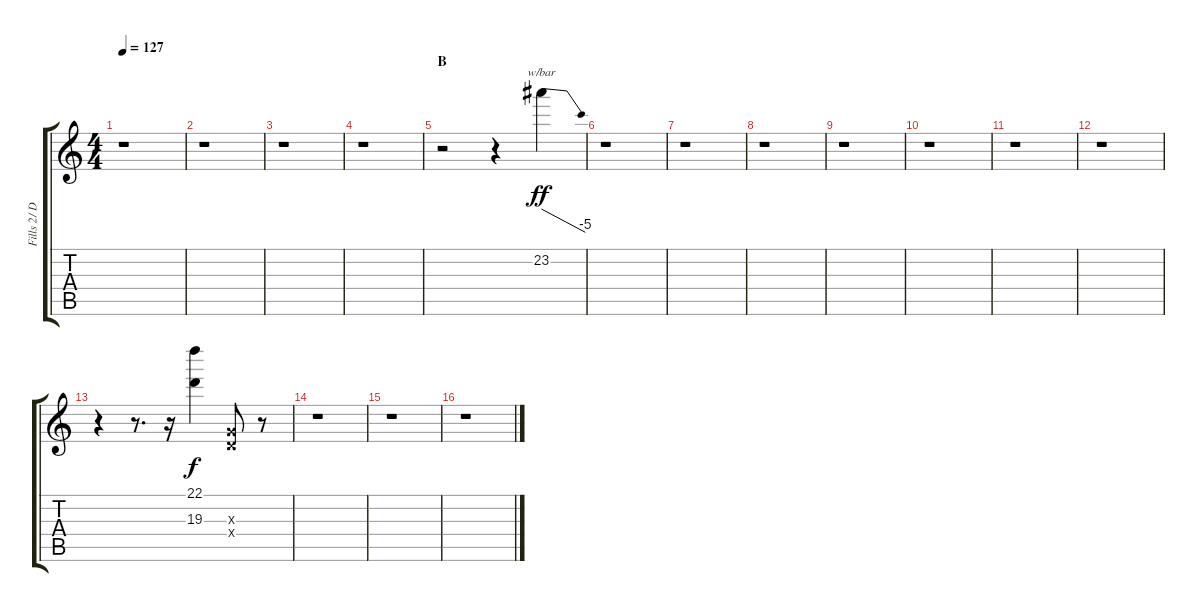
\track ("Fills 2/ Dives" "Fills 2/ D") {instrument distortionguitar}
\staff {score tabs}
\tuning (E4 B3 G3 D3 A2 E2) {hide}
\ts (4 4)
\tempo 127
\clef g2
\ks c
r.1{dy ff} |
r.1 |
r.1 |
r.1 |
\section ("" "B")
r.2 r.4 23.2.4{tbe (dive default 0 0 60 -20)} |
r.1 |
r.1 |
r.1 |
r.1 |
r.1 |
r.1 |
r.1 |
r.4 r.8{d} r.16 (22.1 19.3).4{dy f} (0.3{x} 0.4{x}).8 r.8 |
r.1 |
r.1 |
r.1
